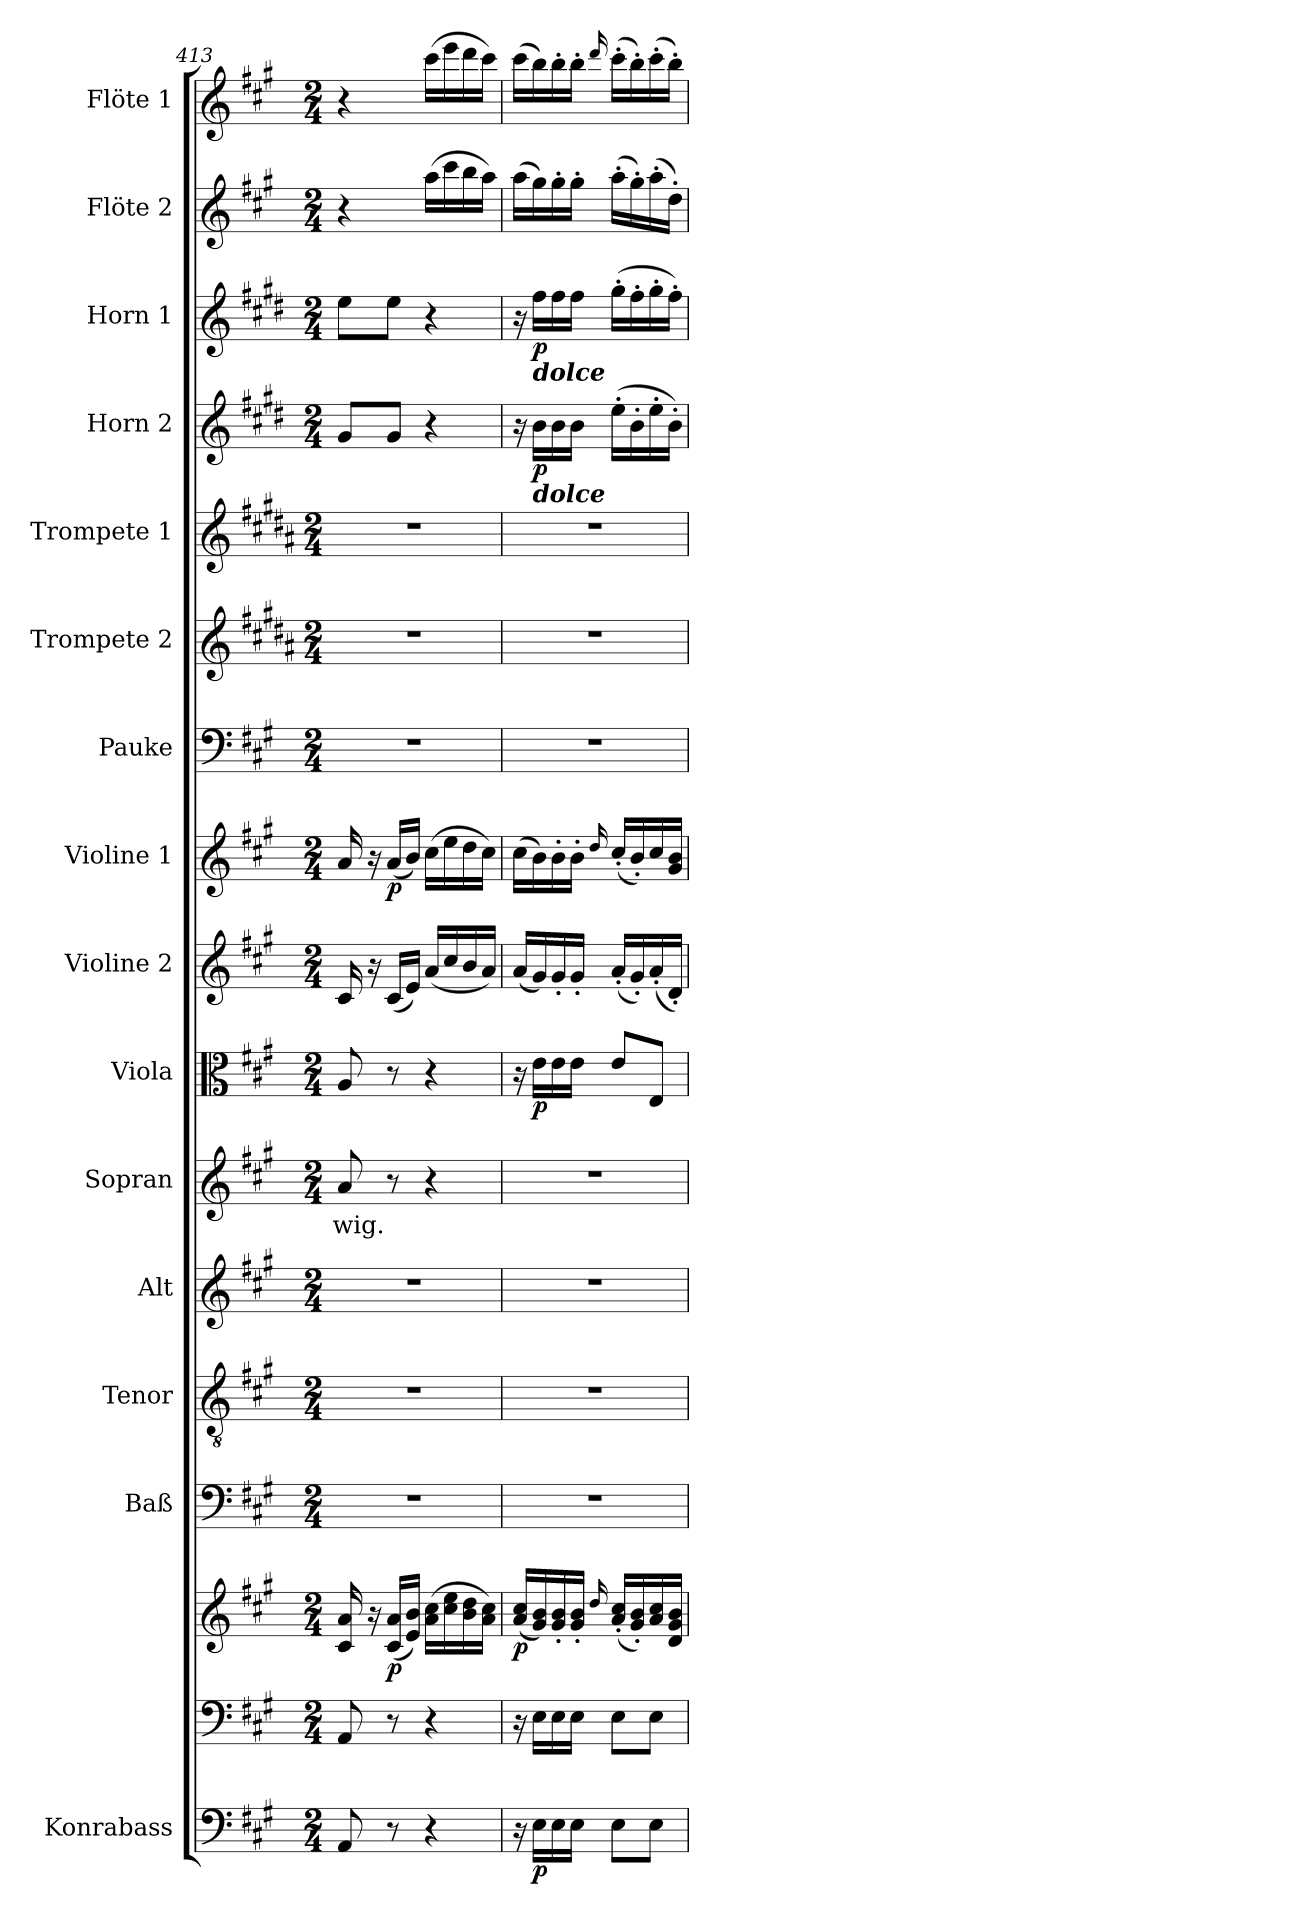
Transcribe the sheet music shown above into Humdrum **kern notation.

**kern	**dynam	**kern	**kern	**dynam	**kern	**kern	**kern	**kern	**text	**kern	**dynam	**kern	**kern	**dynam	**kern	**kern	**kern	**kern	**dynam	**kern	**dynam	**kern	**kern
*part16	*part16	*part15	*part15	*part15	*part14	*part13	*part12	*part11	*part11	*part10	*part10	*part9	*part8	*part8	*part7	*part6	*part5	*part4	*part4	*part3	*part3	*part2	*part1
*staff17	*staff17	*staff16	*staff15	*staff15/16	*staff14	*staff13	*staff12	*staff11	*staff11	*staff10	*staff10	*staff9	*staff8	*staff8	*staff7	*staff6	*staff5	*staff4	*staff4	*staff3	*staff3	*staff2	*staff1
*I"Konrabass	*	*	*	*	*I"Baß	*I"Tenor	*I"Alt	*I"Sopran	*	*I"Viola	*	*I"Violine 2	*I"Violine 1	*	*I"Pauke	*I"Trompete 2	*I"Trompete 1	*I"Horn 2	*	*I"Horn 1	*	*I"Flöte 2	*I"Flöte 1
*I'Kb.	*	*	*	*	*I'Baß	*I'Ten	*I'Alt	*I'Sop	*	*I'Vla.	*	*I'Vln. 2	*I'Vln. 1	*	*I'Pk.	*I'Trp. 2	*I'Trp. 1	*I'Hrn. 2	*	*I'Hrn. 1	*	*I'Fl. 2	*I'Fl. 1
*clefF4	*	*clefF4	*clefG2	*	*clefF4	*clefGv2	*clefG2	*clefG2	*	*clefC3	*	*clefG2	*clefG2	*	*clefF4	*clefG2	*clefG2	*clefG2	*	*clefG2	*	*clefG2	*clefG2
*ITrd7c12	*	*	*	*	*	*	*	*	*	*	*	*	*	*	*	*ITrd1c2	*ITrd1c2	*ITrd4c7	*	*ITrd4c7	*	*	*
*k[f#c#g#]	*	*k[f#c#g#]	*k[f#c#g#]	*	*k[f#c#g#]	*k[f#c#g#]	*k[f#c#g#]	*k[f#c#g#]	*	*k[f#c#g#]	*	*k[f#c#g#]	*k[f#c#g#]	*	*k[f#c#g#]	*k[f#c#g#]	*k[f#c#g#]	*k[f#c#g#]	*	*k[f#c#g#]	*	*k[f#c#g#]	*k[f#c#g#]
*A:	*	*A:	*A:	*	*A:	*A:	*A:	*A:	*	*A:	*	*A:	*A:	*	*A:	*A:	*A:	*A:	*	*A:	*	*A:	*A:
*M2/4	*	*M2/4	*M2/4	*	*M2/4	*M2/4	*M2/4	*M2/4	*	*M2/4	*	*M2/4	*M2/4	*	*M2/4	*M2/4	*M2/4	*M2/4	*	*M2/4	*	*M2/4	*M2/4
=413	=413	=413	=413	=413	=413	=413	=413	=413	=413	=413	=413	=413	=413	=413	=413	=413	=413	=413	=413	=413	=413	=413	=413
!	!	!	!	!	!	!	!	!	!LO:LY:b	!	!	!	!	!	!	!	!	!	!	!	!	!	!
8AAA/	.	8AA/	16c#/ 16a/	.	2r	2r	2r	8a/	-wig.	8A/	.	16c#/	16a/	.	2r	2r	2r	8c#/L	.	8a\L	.	4r	4r
.	.	.	16r	.	.	.	.	.	.	.	.	16r	16r	.	.	.	.	.	.	.	.	.	.
!	!	!	!	!LO:DY:b	!	!	!	!	!	!	!	!	!	!LO:DY:b	!	!	!	!	!	!	!	!	!
8r	.	8r	(<16c#/ 16a/LL	p	.	.	.	8r	.	8r	.	(<16c#/LL	(<16a/LL	p	.	.	.	8c#/J	.	8a\J	.	.	.
.	.	.	16e/ 16b/JJ)	.	.	.	.	.	.	.	.	16e/JJ)	16b/JJ)	.	.	.	.	.	.	.	.	.	.
4r	.	4r	(>16a\ 16cc#\LL	.	.	.	.	4r	.	4r	.	(<16a/LL	(>16cc#\LL	.	.	.	.	4r	.	4r	.	(>16aa\LL	(>16ccc#\LL
.	.	.	16cc#\ 16ee\	.	.	.	.	.	.	.	.	16cc#/	16ee\	.	.	.	.	.	.	.	.	16ccc#\	16eee\
.	.	.	16b\ 16dd\	.	.	.	.	.	.	.	.	16b/	16dd\	.	.	.	.	.	.	.	.	16bb\	16ddd\
.	.	.	16a\ 16cc#\JJ)	.	.	.	.	.	.	.	.	16a/JJ)	16cc#\JJ)	.	.	.	.	.	.	.	.	16aa\JJ)	16ccc#\JJ)
!!LO:PB:g=z
=414	=414	=414	=414	=414	=414	=414	=414	=414	=414	=414	=414	=414	=414	=414	=414	=414	=414	=414	=414	=414	=414	=414	=414
!	!	!	!	!LO:DY:b	!	!	!	!	!	!	!	!	!	!	!	!	!	!	!	!	!	!	!
16r	.	16r	(<16a/ 16cc#/LL	p	2r	2r	2r	2r	.	16r	.	(<16a/LL	(>16cc#\LL	.	2r	2r	2r	16r	.	16r	.	(>16aa\LL	(>16ccc#\LL
!	!	!	!	!	!	!	!	!	!	!	!	!	!	!	!	!	!	!	!	!LO:TX:b:Bi:t=dolce	!	!	!
!	!	!	!	!	!	!	!	!	!	!	!	!	!	!	!	!	!	!LO:TX:b:Bi:t=dolce	!	!	!	!	!
!	!LO:DY:b	!	!	!	!	!	!	!	!	!	!LO:DY:b	!	!	!	!	!	!	!	!LO:DY:b	!	!LO:DY:b	!	!
16EE\LL	p	16E\LL	16g#/ 16b/)	.	.	.	.	.	.	16e\LL	p	16g#/)	16b\)	.	.	.	.	16e\LL	p	16b\LL	p	16gg#\)	16bb\)
16EE\	.	16E\	16g#/'< 16b/'<	.	.	.	.	.	.	16e\	.	16g#'</	16b'>\	.	.	.	.	16e\	.	16b\	.	16gg#'>\	16bb'>\
16EE\JJ	.	16E\JJ	16g#/'< 16b/'<JJ	.	.	.	.	.	.	16e\JJ	.	16g#'</JJ	16b'>\JJ	.	.	.	.	16e\JJ	.	16b\JJ	.	16gg#'>\JJ	16bb'>\JJ
.	.	.	16qqdd/	.	.	.	.	.	.	.	.	.	16qqdd/	.	.	.	.	.	.	.	.	.	16qqddd/
8EE\L	.	8E\L	(<16a/'< 16cc#/'<LL	.	.	.	.	.	.	8e/L	.	(<16a'</LL	(<16cc#'</LL	.	.	.	.	(>16a'>\LL	.	(>16cc#'>\LL	.	(>16aa'>\LL	(>16ccc#'>\LL
.	.	.	16g#/'< 16b/'<)	.	.	.	.	.	.	.	.	16g#'</)	16b'</)	.	.	.	.	16e'>\	.	16b'>\	.	16gg#'>\)	16bb'>\)
8EE\J	.	8E\J	16a/ 16cc#/	.	.	.	.	.	.	8E/J	.	(<16a'</	16cc#/	.	.	.	.	16a'>\	.	16cc#'>\	.	(>16aa'>\	(>16ccc#'>\
.	.	.	16d/ 16g#/ 16b/JJ	.	.	.	.	.	.	.	.	16d'</JJ)	16g#/ 16b/JJ	.	.	.	.	16e'>\JJ)	.	16b'>\JJ)	.	16dd'>\JJ)	16bb'>\JJ)
=	=	=	=	=	=	=	=	=	=	=	=	=	=	=	=	=	=	=	=	=	=	=	=
*-	*-	*-	*-	*-	*-	*-	*-	*-	*-	*-	*-	*-	*-	*-	*-	*-	*-	*-	*-	*-	*-	*-	*-
